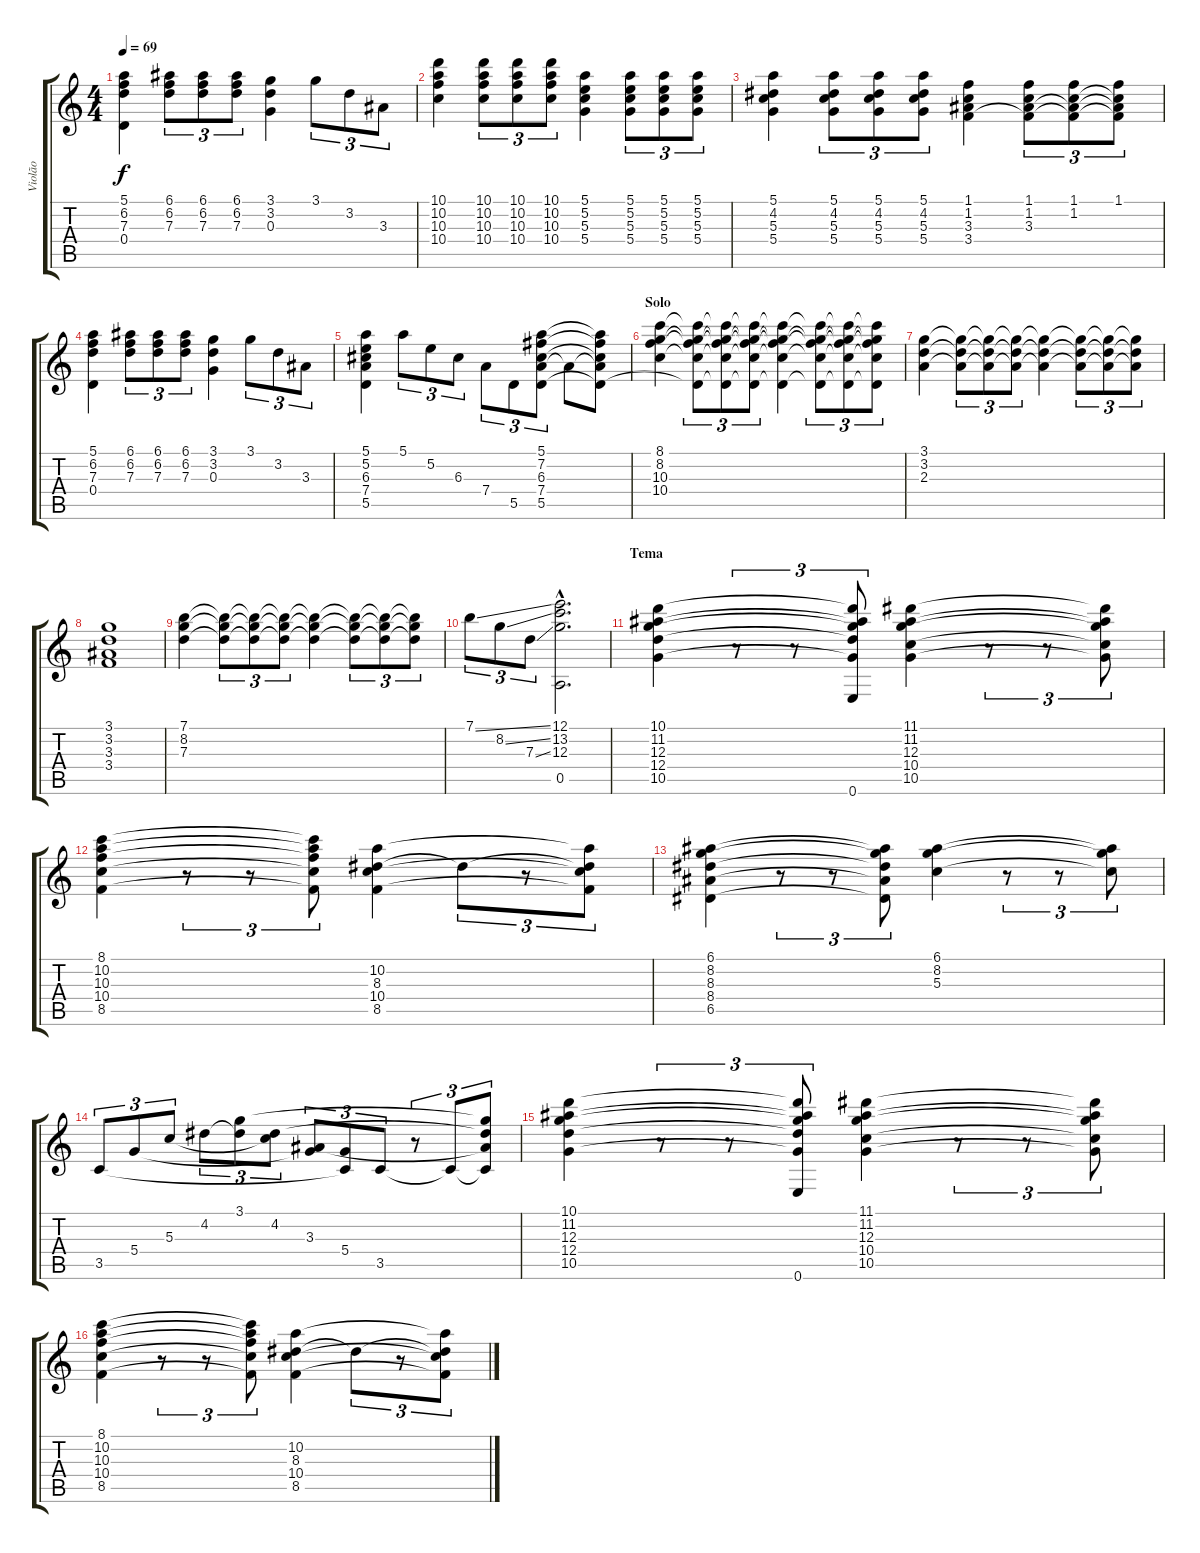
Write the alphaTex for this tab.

\track ("Violão" "Violão") {instrument acousticguitarsteel}
\staff {score tabs}
\tuning (E4 B3 G3 D3 A2 E2) {hide}
\ts (4 4)
\tempo 69
\clef g2
\ks c
(5.1 6.2 7.3 0.4).4{dy f} (6.1 6.2 7.3).8{tu (3 2)} (6.1 6.2 7.3).8{tu (3 2)} (6.1 6.2 7.3).8{tu (3 2)} (3.1 3.2 0.3).4 3.1.8{tu (3 2)} 3.2.8{tu (3 2)} 3.3.8{tu (3 2)} |
(10.1 10.2 10.3 10.4).4 (10.1 10.2 10.3 10.4).8{tu (3 2)} (10.1 10.2 10.3 10.4).8{tu (3 2)} (10.1 10.2 10.3 10.4).8{tu (3 2)} (5.1 5.2 5.3 5.4).4 (5.1 5.2 5.3 5.4).8{tu (3 2)} (5.1 5.2 5.3 5.4).8{tu (3 2)} (5.1 5.2 5.3 5.4).8{tu (3 2)} |
(5.1 4.2 5.3 5.4).4 (5.1 4.2 5.3 5.4).8{tu (3 2)} (5.1 4.2 5.3 5.4).8{tu (3 2)} (5.1 4.2 5.3 5.4).8{tu (3 2)} (1.1 1.2 3.3 3.4).4 (1.1 1.2 3.3 3.4{t}).8{tu (3 2)} (1.1 1.2 3.3{t} 3.4{t}).8{tu (3 2)} (1.1 1.2{t} 3.3{t} 3.4{t}).8{tu (3 2)} |
(5.1 6.2 7.3 0.4).4 (6.1 6.2 7.3).8{tu (3 2)} (6.1 6.2 7.3).8{tu (3 2)} (6.1 6.2 7.3).8{tu (3 2)} (3.1 3.2 0.3).4 3.1.8{tu (3 2)} 3.2.8{tu (3 2)} 3.3.8{tu (3 2)} |
(5.1 5.2 6.3 7.4 5.5).4 5.1.8{tu (3 2)} 5.2.8{tu (3 2)} 6.3.8{tu (3 2)} 7.4.8{tu (3 2)} 5.5.8{tu (3 2)} (5.1 7.2 6.3 7.4 5.5).8{tu (3 2)} 7.4{t}.8 (5.1{t} 7.2{t} 6.3{t} 7.4{t} 5.5{t}).8 |
\section ("" "Solo")
(8.1 8.2 10.3 10.4).4 (8.1{t} 8.2{t} 10.3{t} 10.4{t} 5.5{t}).8{tu (3 2)} (8.1{t} 8.2{t} 10.3{t} 10.4{t} 5.5{t}).8{tu (3 2)} (8.1{t} 8.2{t} 10.3{t} 10.4{t} 5.5{t}).8{tu (3 2)} (8.1{t} 8.2{t} 10.3{t} 10.4{t} 5.5{t}).4 (8.1{t} 8.2{t} 10.3{t} 10.4{t} 5.5{t}).8{tu (3 2)} (8.1{t} 8.2{t} 10.3{t} 10.4{t} 5.5{t}).8{tu (3 2)} (8.1{t} 8.2{t} 10.3{t} 10.4{t} 5.5{t}).8{tu (3 2)} |
(3.1 3.2 2.3).4 (3.1{t} 3.2{t} 2.3{t}).8{tu (3 2)} (3.1{t} 3.2{t} 2.3{t}).8{tu (3 2)} (3.1{t} 3.2{t} 2.3{t}).8{tu (3 2)} (3.1{t} 3.2{t} 2.3{t}).4 (3.1{t} 3.2{t} 2.3{t}).8{tu (3 2)} (3.1{t} 3.2{t} 2.3{t}).8{tu (3 2)} (3.1{t} 3.2{t} 2.3{t}).8{tu (3 2)} |
(3.1 3.2 3.3 3.4).1 |
(7.1 8.2 7.3).4 (7.1{t} 8.2{t} 7.3{t}).8{tu (3 2)} (7.1{t} 8.2{t} 7.3{t}).8{tu (3 2)} (7.1{t} 8.2{t} 7.3{t}).8{tu (3 2)} (7.1{t} 8.2{t} 7.3{t}).4 (7.1{t} 8.2{t} 7.3{t}).8{tu (3 2)} (7.1{t} 8.2{t} 7.3{t}).8{tu (3 2)} (7.1{t} 8.2{t} 7.3{t}).8{tu (3 2)} |
7.1{ss}.8{tu (3 2)} 8.2{ss}.8{tu (3 2)} 7.3{ss}.8{tu (3 2)} (12.1{hac} 13.2{hac} 12.3{hac} 0.5{hac}).2{d} |
\section ("" "Tema")
(10.1 11.2 12.3 12.4 10.5).4 r.8{tu (3 2)} r.8{tu (3 2)} (10.1{t} 11.2{t} 12.3{t} 12.4{t} 10.5{t} 0.6).8{tu (3 2)} (11.1 11.2 12.3 10.4 10.5).4 r.8{tu (3 2)} r.8{tu (3 2)} (11.1{t} 11.2{t} 12.3{t} 10.4{t} 10.5{t}).8{tu (3 2)} |
(8.1 10.2 10.3 10.4 8.5).4 r.8{tu (3 2)} r.8{tu (3 2)} (8.1{t} 10.2{t} 10.3{t} 10.4{t} 8.5{t}).8{tu (3 2)} (10.2 8.3 10.4 8.5).4 8.3{t}.8{tu (3 2)} r.8{tu (3 2)} (10.2{t} 8.3{t} 10.4{t} 8.5{t}).8{tu (3 2)} |
(6.1 8.2 8.3 8.4 6.5).4 r.8{tu (3 2)} r.8{tu (3 2)} (6.1{t} 8.2{t} 8.3{t} 8.4{t} 6.5{t}).8{tu (3 2)} (6.1 8.2 5.3).4 r.8{tu (3 2)} r.8{tu (3 2)} (6.1{t} 8.2{t} 5.3{t}).8{tu (3 2)} |
3.5.8{tu (3 2)} 5.4.8{tu (3 2)} 5.3.8{tu (3 2)} 4.2.8{tu (3 2)} (3.1 4.2{t}).8{tu (3 2)} (4.2 5.3{t}).8{tu (3 2)} (3.3 5.4{t}).8{tu (3 2)} (5.4 3.5{t}).8{tu (3 2)} 3.5.8{tu (3 2)} r.8{tu (3 2)} 3.5{t}.8{tu (3 2)} (3.1{t} 4.2{t} 3.3{t} 3.5{t}).8{tu (3 2)} |
(10.1 11.2 12.3 12.4 10.5).4 r.8{tu (3 2)} r.8{tu (3 2)} (10.1{t} 11.2{t} 12.3{t} 12.4{t} 10.5{t} 0.6).8{tu (3 2)} (11.1 11.2 12.3 10.4 10.5).4 r.8{tu (3 2)} r.8{tu (3 2)} (11.1{t} 11.2{t} 12.3{t} 10.4{t} 10.5{t}).8{tu (3 2)} |
(8.1 10.2 10.3 10.4 8.5).4 r.8{tu (3 2)} r.8{tu (3 2)} (8.1{t} 10.2{t} 10.3{t} 10.4{t} 8.5{t}).8{tu (3 2)} (10.2 8.3 10.4 8.5).4 8.3{t}.8{tu (3 2)} r.8{tu (3 2)} (10.2{t} 8.3{t} 10.4{t} 8.5{t}).8{tu (3 2)}
